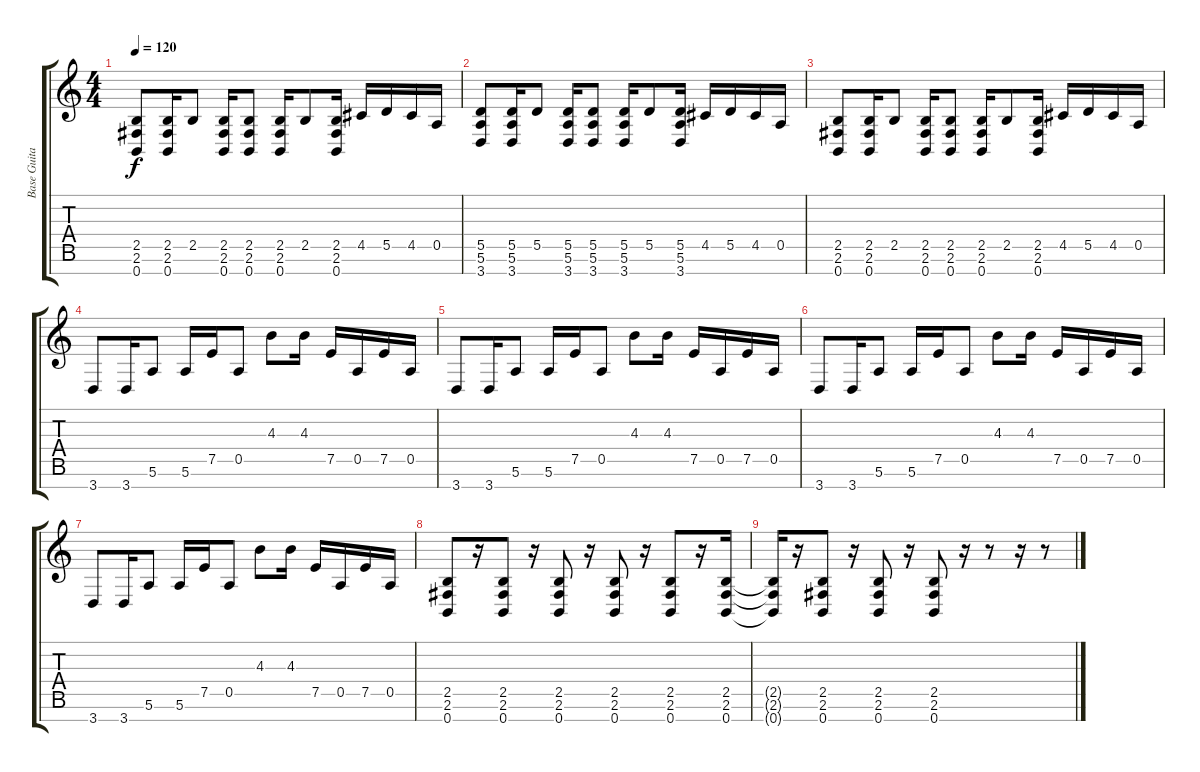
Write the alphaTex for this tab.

\track ("Base Guitar" "Base Guita") {instrument overdrivenguitar}
\staff {score tabs}
\tuning (E4 B3 G3 D3 A2 E2 B1) {hide}
\ts (4 4)
\tempo 120
\clef g2
\ks c
(2.5 2.6 0.7).8{dy f} (2.5 2.6 0.7).16 2.5.8 (2.5 2.6 0.7).16 (2.5 2.6 0.7).8 (2.5 2.6 0.7).16 2.5.8 (2.5 2.6 0.7).16 4.5.16 5.5.16 4.5.16 0.5.16 |
(5.5 5.6 3.7).8 (5.5 5.6 3.7).16 5.5.8 (5.5 5.6 3.7).16 (5.5 5.6 3.7).8 (5.5 5.6 3.7).16 5.5.8 (5.5 5.6 3.7).16 4.5.16 5.5.16 4.5.16 0.5.16 |
(2.5 2.6 0.7).8 (2.5 2.6 0.7).16 2.5.8 (2.5 2.6 0.7).16 (2.5 2.6 0.7).8 (2.5 2.6 0.7).16 2.5.8 (2.5 2.6 0.7).16 4.5.16 5.5.16 4.5.16 0.5.16 |
3.7.8 3.7.16 5.6.8 5.6.16 7.5.16 0.5.8 4.3.8 4.3.16 7.5.16 0.5.16 7.5.16 0.5.16 |
3.7.8 3.7.16 5.6.8 5.6.16 7.5.16 0.5.8 4.3.8 4.3.16 7.5.16 0.5.16 7.5.16 0.5.16 |
3.7.8 3.7.16 5.6.8 5.6.16 7.5.16 0.5.8 4.3.8 4.3.16 7.5.16 0.5.16 7.5.16 0.5.16 |
3.7.8 3.7.16 5.6.8 5.6.16 7.5.16 0.5.8 4.3.8 4.3.16 7.5.16 0.5.16 7.5.16 0.5.16 |
(2.5 2.6 0.7).8 r.16 (2.5 2.6 0.7).8 r.16 (2.5 2.6 0.7).8 r.16 (2.5 2.6 0.7).8 r.16 (2.5 2.6 0.7).8 r.16 (2.5 2.6 0.7).16 |
(2.5{t} 2.6{t} 0.7{t}).16 r.16 (2.5 2.6 0.7).8 r.16 (2.5 2.6 0.7).8 r.16 (2.5 2.6 0.7).8 r.16 r.8 r.16 r.8
